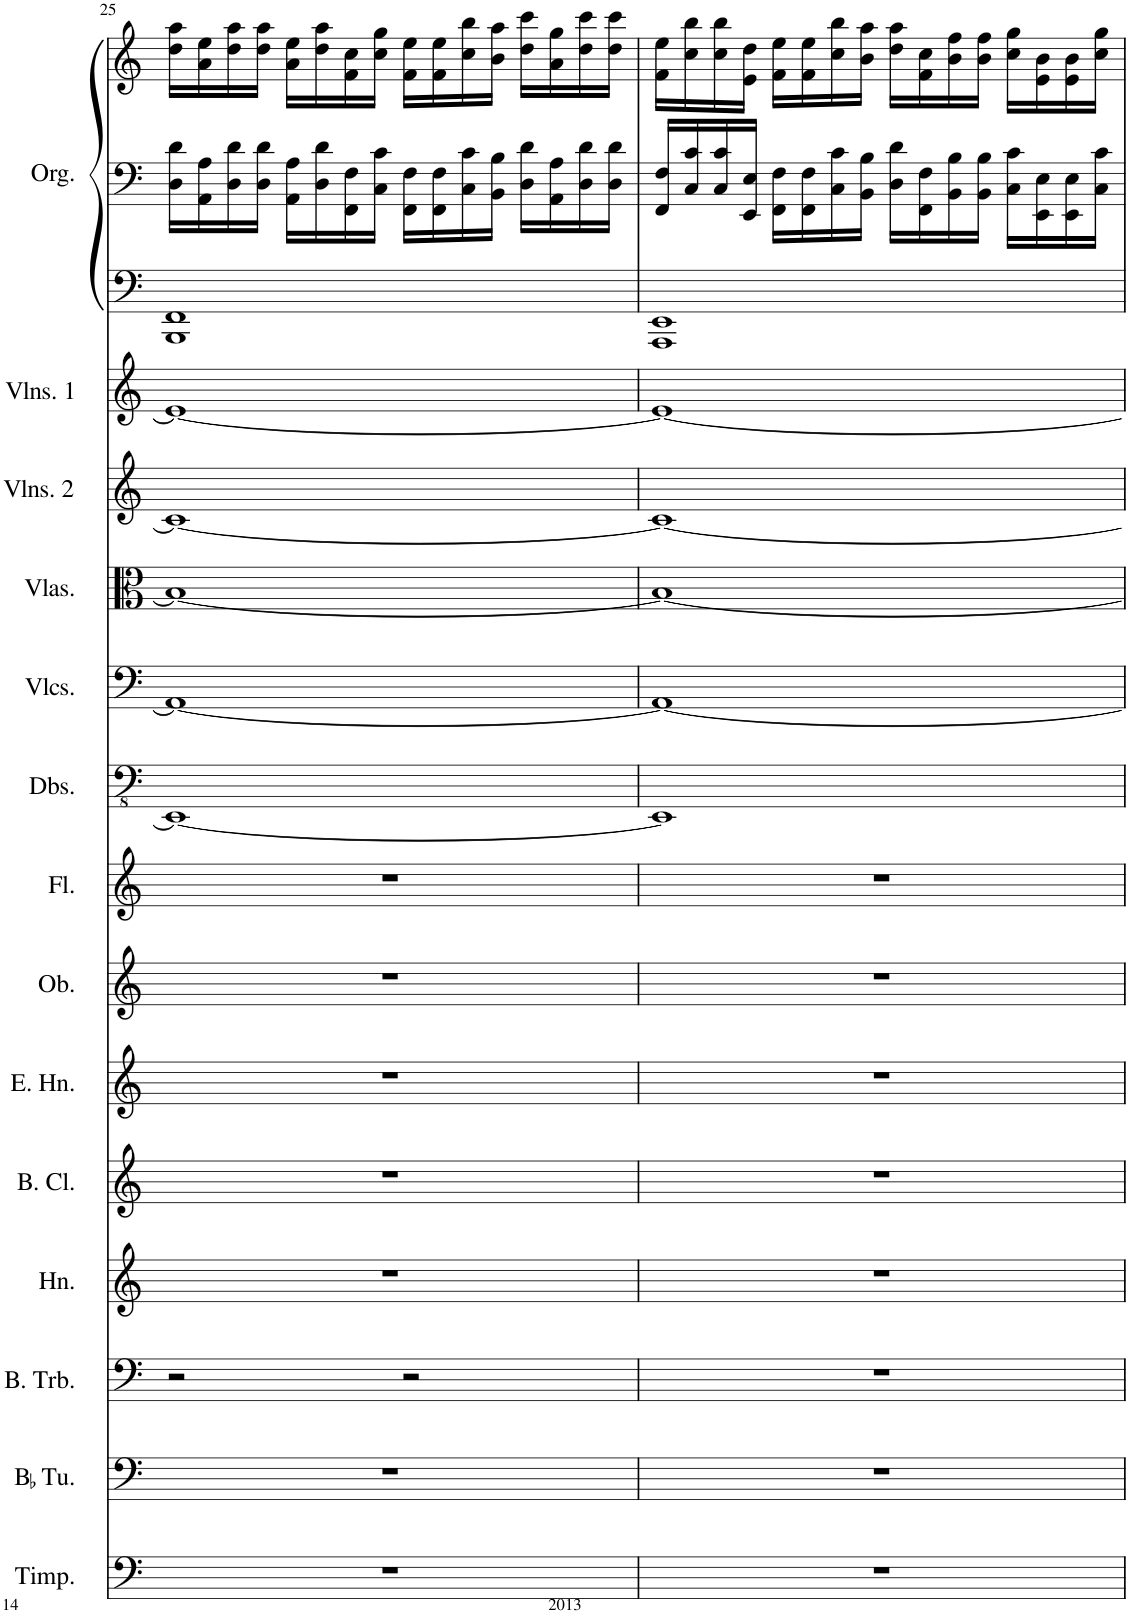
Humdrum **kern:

**kern	**kern	**kern	**kern	**kern	**kern	**kern	**kern	**kern	**kern	**kern	**kern	**kern	**kern	**kern	**kern
*part14	*part13	*part12	*part11	*part10	*part9	*part8	*part7	*part6	*part5	*part4	*part3	*part2	*part1	*part1	*part1
*staff16	*staff15	*staff14	*staff13	*staff12	*staff11	*staff10	*staff9	*staff8	*staff7	*staff6	*staff5	*staff4	*staff3	*staff2	*staff1
*I"Timpani	*I"BaccidentalFlat Tuba	*I"Bass Trombone	*I"Horn	*I"Bass Clarinet	*I"English Horn	*I"Oboe	*I"Flute	*I"Double Basses	*I"Violoncellos	*I"Violas	*I"Violins 2	*I"Violins 1	*I"Organ	*	*
*I'Timp.	*I'BaccidentalFlat Tu.	*I'B. Trb.	*I'Hn.	*I'B. Cl.	*I'E. Hn.	*I'Ob.	*I'Fl.	*I'Dbs.	*I'Vlcs.	*I'Vlas.	*I'Vlns. 2	*I'Vlns. 1	*I'Org.	*	*
!!LO:PB:g=z
*clefF4	*clefF4	*clefF4	*clefG2	*clefG2	*clefG2	*clefG2	*clefG2	*clefFv4	*clefF4	*clefC3	*clefG2	*clefG2	*clefF4	*clefF4	*clefG2
*	*	*	*Trd4c7	*Trd8c14	*Trd4c7	*	*	*	*	*	*	*	*	*	*
*k[]	*k[]	*k[]	*k[]	*k[]	*k[]	*k[]	*k[]	*k[]	*k[]	*k[]	*k[]	*k[]	*k[]	*k[]	*k[]
*M4/4	*M4/4	*M4/4	*M4/4	*M4/4	*M4/4	*M4/4	*M4/4	*M4/4	*M4/4	*M4/4	*M4/4	*M4/4	*M4/4	*M4/4	*M4/4
=25	=25	=25	=25	=25	=25	=25	=25	=25	=25	=25	=25	=25	=25	=25	=25
1r	1r	2r	1r	1r	1r	1r	1r	1EEE_	1AA_	1B_	1c_	1e_	1BBB 1FF	16D\ 16d\LL	16dd\ 16aa\LL
.	.	.	.	.	.	.	.	.	.	.	.	.	.	16AA\ 16A\	16a\ 16ee\
.	.	.	.	.	.	.	.	.	.	.	.	.	.	16D\ 16d\	16dd\ 16aa\
.	.	.	.	.	.	.	.	.	.	.	.	.	.	16D\ 16d\JJ	16dd\ 16aa\JJ
.	.	.	.	.	.	.	.	.	.	.	.	.	.	16AA\ 16A\LL	16a\ 16ee\LL
.	.	.	.	.	.	.	.	.	.	.	.	.	.	16D\ 16d\	16dd\ 16aa\
.	.	.	.	.	.	.	.	.	.	.	.	.	.	16FF\ 16F\	16f\ 16cc\
.	.	.	.	.	.	.	.	.	.	.	.	.	.	16C\ 16c\JJ	16cc\ 16gg\JJ
.	.	2r	.	.	.	.	.	.	.	.	.	.	.	16FF\ 16F\LL	16f\ 16ee\LL
.	.	.	.	.	.	.	.	.	.	.	.	.	.	16FF\ 16F\	16f\ 16ee\
.	.	.	.	.	.	.	.	.	.	.	.	.	.	16C\ 16c\	16cc\ 16bb\
.	.	.	.	.	.	.	.	.	.	.	.	.	.	16BB\ 16B\JJ	16b\ 16aa\JJ
.	.	.	.	.	.	.	.	.	.	.	.	.	.	16D\ 16d\LL	16dd\ 16ccc\LL
.	.	.	.	.	.	.	.	.	.	.	.	.	.	16AA\ 16A\	16a\ 16gg\
.	.	.	.	.	.	.	.	.	.	.	.	.	.	16D\ 16d\	16dd\ 16ccc\
.	.	.	.	.	.	.	.	.	.	.	.	.	.	16D\ 16d\JJ	16dd\ 16ccc\JJ
=26	=26	=26	=26	=26	=26	=26	=26	=26	=26	=26	=26	=26	=26	=26	=26
1r	1r	1r	1r	1r	1r	1r	1r	1EEE]	1AA_	1B_	1c_	1e_	1AAA 1EE	16FF/ 16F/LL	16f\ 16ee\LL
.	.	.	.	.	.	.	.	.	.	.	.	.	.	16C/ 16c/	16cc\ 16bb\
.	.	.	.	.	.	.	.	.	.	.	.	.	.	16C/ 16c/	16cc\ 16bb\
.	.	.	.	.	.	.	.	.	.	.	.	.	.	16EE/ 16E/JJ	16e\ 16dd\JJ
.	.	.	.	.	.	.	.	.	.	.	.	.	.	16FF\ 16F\LL	16f\ 16ee\LL
.	.	.	.	.	.	.	.	.	.	.	.	.	.	16FF\ 16F\	16f\ 16ee\
.	.	.	.	.	.	.	.	.	.	.	.	.	.	16C\ 16c\	16cc\ 16bb\
.	.	.	.	.	.	.	.	.	.	.	.	.	.	16BB\ 16B\JJ	16b\ 16aa\JJ
.	.	.	.	.	.	.	.	.	.	.	.	.	.	16D\ 16d\LL	16dd\ 16aa\LL
.	.	.	.	.	.	.	.	.	.	.	.	.	.	16FF\ 16F\	16f\ 16cc\
.	.	.	.	.	.	.	.	.	.	.	.	.	.	16BB\ 16B\	16b\ 16ff\
.	.	.	.	.	.	.	.	.	.	.	.	.	.	16BB\ 16B\JJ	16b\ 16ff\JJ
.	.	.	.	.	.	.	.	.	.	.	.	.	.	16C\ 16c\LL	16cc\ 16gg\LL
.	.	.	.	.	.	.	.	.	.	.	.	.	.	16EE\ 16E\	16e\ 16b\
.	.	.	.	.	.	.	.	.	.	.	.	.	.	16EE\ 16E\	16e\ 16b\
.	.	.	.	.	.	.	.	.	.	.	.	.	.	16C\ 16c\JJ	16cc\ 16gg\JJ
=	=	=	=	=	=	=	=	=	=	=	=	=	=	=	=
*-	*-	*-	*-	*-	*-	*-	*-	*-	*-	*-	*-	*-	*-	*-	*-
